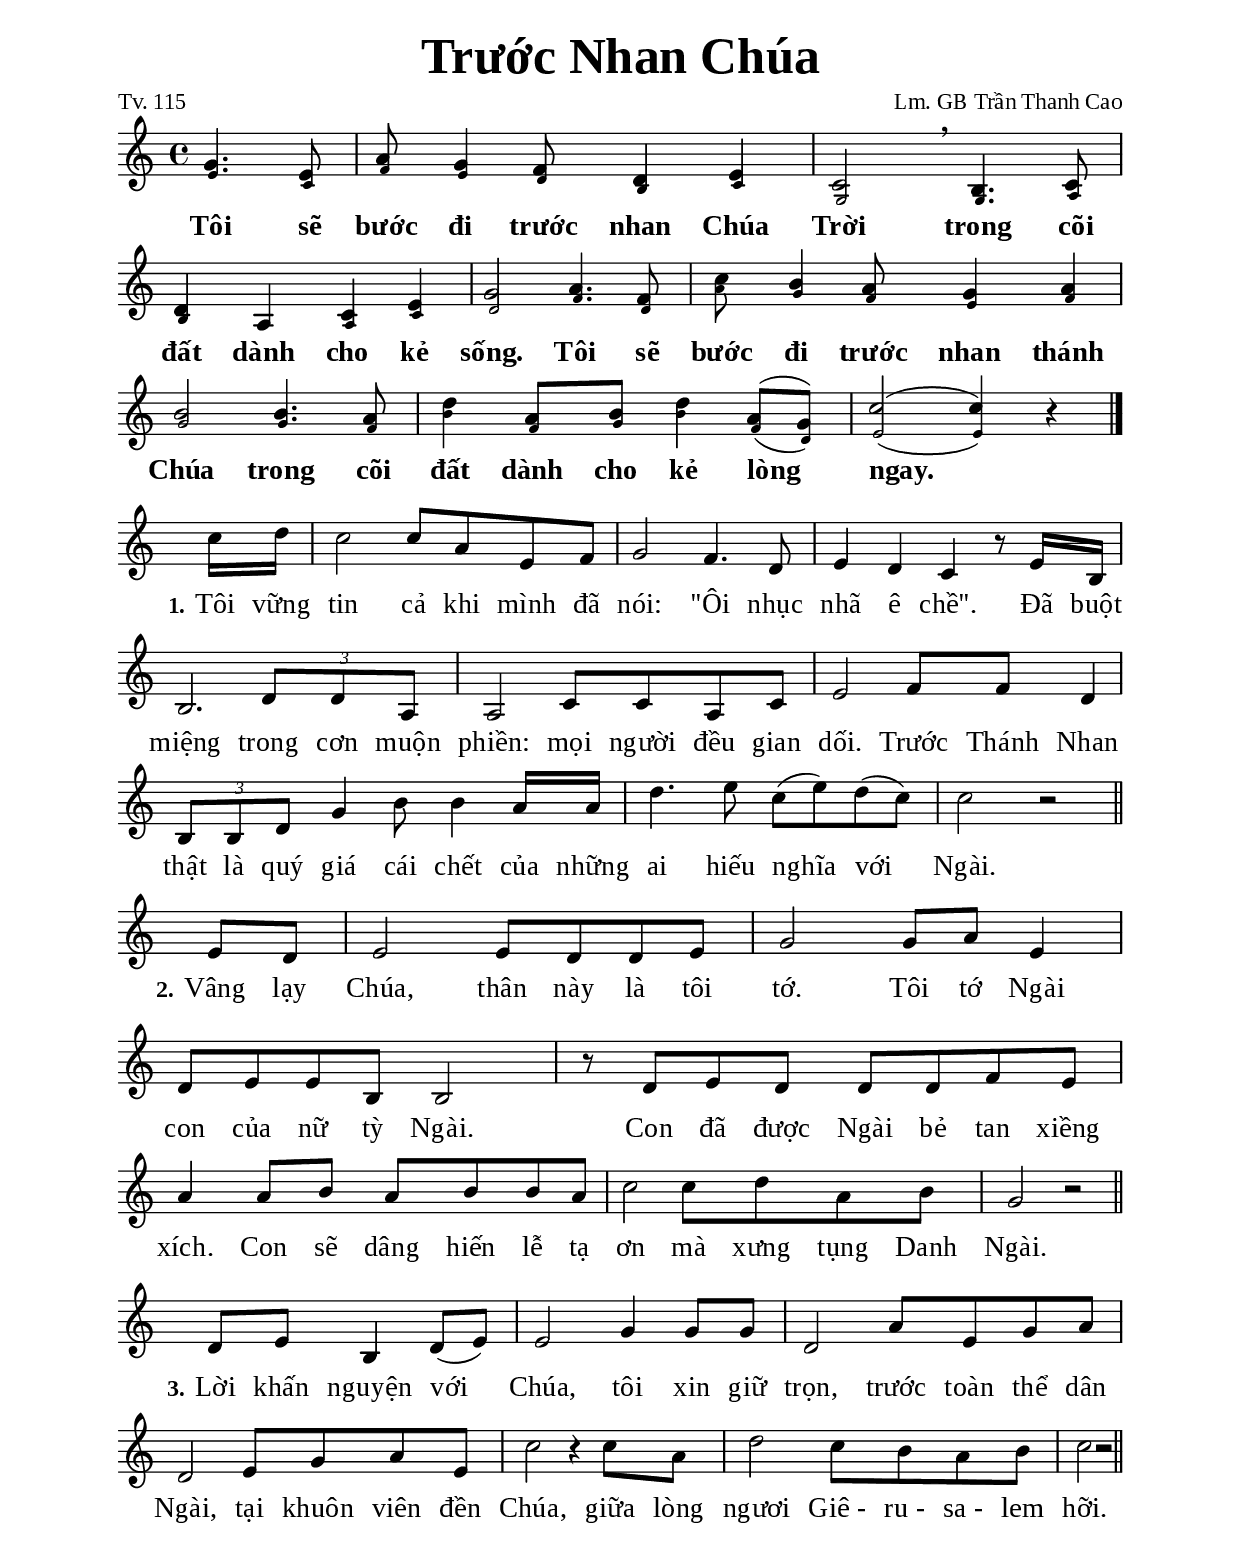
% Cài đặt chung
\version "2.22.1"
\include "english.ly"

\header {
  title = \markup { \fontsize #3 "Trước Nhan Chúa" }
  poet = "Tv. 115"
  composer = "Lm. GB Trần Thanh Cao"
  %arranger = " "
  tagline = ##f
}

% Nhạc điệp khúc
nhacDiepKhucSop = \relative c'' {
  \partial 2 g4. e8 |
  a g4 f8 d4 e |
  c2 \breathe b4. c8 |
  d4 a c e |
  g2 a4. f8 |
  c' b4 a8 g4 a |
  b2 b4. a8 |
  d4 a8 b d4 a8 _(g) |
  c2 ^(c4) r \bar "|."
}

nhacDiepKhucBas = \relative c' {
  \partial 2 e4. c8 |
  f e4 d8 b4 c |
  g2 g4. a8 |
  b4 a a c |
  d2 f4. d8 |
  a' g4 f8 e4 f |
  g2 g4. f8 |
  b4 f8 g b4 f8 ^(d) |
  e2 _(e4) r
}

% Nhạc phiên khúc
nhacPhienKhucMot = \relative c'' {
  \partial 8 c16 d |
  c2 c8 a e f |
  g2 f4. d8 |
  e4 d c r8 e16 b |
  b2. \tuplet 3/2 { d8 d a } |
  a2 c8 c a c |
  e2 f8 f d4 |
  \tuplet 3/2 { b8 b d } g4 b8 b4 a16 a |
  d4. e8 c (e) d (c) |
  c2 r \bar "||"
}

nhacPhienKhucHai = \relative c' {
  \partial 4 e8 d |
  e2 e8 d d e |
  g2 g8 a e4 |
  d8 e e b b2 |
  r8 d e d d d f e |
  a4 a8 b a b b a |
  c2 c8 d a b |
  g2 r \bar "||"
}

nhacPhienKhucBa = \relative c' {
  \partial 2. d8 e b4 d8 (e) |
  e2 g4 g8 g |
  d2 a'8 e g a |
  d,2 e8 g a e |
  c'2 r4 c8 a |
  d2 c8 b a b |
  c2 r \bar "||"
}

% Lời điệp khúc
loiDiepKhuc = \lyricmode {
  Tôi sẽ bước đi trước nhan Chúa Trời
  trong cõi đất dành cho kẻ sống.
  Tôi sẽ bước đi trước nhan thánh Chúa
  trong cõi đất dành cho kẻ lòng ngay.
}

% Lời phiên khúc
loiPhienKhucMot = \lyricmode {
  \set stanza = #"1."
  Tôi vững tin cả khi mình đã nói:
  ''Ôi nhục nhã ê chề''.
  Đã buột miệng trong cơn muộn phiền:
  mọi người đều gian dối.
  Trước Thánh Nhan thật là quý giá
  cái chết của những ai hiếu nghĩa với Ngài.
}

loiPhienKhucHai = \lyricmode {
  \set stanza = #"2."
  Vâng lạy Chúa, thân này là tôi tớ.
  Tôi tớ Ngài
  con của nữ tỳ Ngài.
  Con đã được Ngài bẻ tan xiềng xích.
  Con sẽ dâng hiến lễ tạ ơn mà xưng tụng Danh Ngài.
}

loiPhienKhucBa = \lyricmode {
  \set stanza = #"3."
  Lời khấn nguyện với Chúa, tôi xin giữ trọn,
  trước toàn thể dân Ngài, tại khuôn viên đền Chúa,
  giữa lòng ngươi "Giê -" "ru -" "sa -" lem hỡi.
}


% Dàn trang
\paper {
  #(set-paper-size "a4")
  top-margin = 20\mm
  bottom-margin = 10\mm
  left-margin = 20\mm
  right-margin = 20\mm
  indent = #0
  #(define fonts
    (make-pango-font-tree
      "Liberation Serif"
      "Liberation Serif"
      "Liberation Serif"
      (/ 20 20)))
  page-count = #1
  system-system-spacing = #'((basic-distance . 12)
                             (minimum-distance . 12.5)
                             (padding . 1))
  score-system-spacing = #'((basic-distance . 12)
                             (minimum-distance . 12.5)
                             (padding . 1))
}

% Thiết lập tông và nhịp
TongNhip = { \key c \major \time 4/4 }

% Đổi kích thước nốt cho bè phụ
notBePhu =
#(define-music-function (font-size music) (number? ly:music?)
   (for-some-music
     (lambda (m)
       (if (music-is-of-type? m 'rhythmic-event)
           (begin
             (set! (ly:music-property m 'tweaks)
                   (cons `(font-size . ,font-size)
                         (ly:music-property m 'tweaks)))
             #t)
           #f))
     music)
   music)

\score {
  \new ChoirStaff <<
    \new Staff = diepKhuc \with {
        \consists "Merge_rests_engraver"
        %\magnifyStaff #(magstep +1)
        printPartCombineTexts = ##f
      }
      <<
      \new Voice \TongNhip \partCombine 
        \nhacDiepKhucSop
        \notBePhu -3 { \nhacDiepKhucBas }
      \new NullVoice = nhacThamChieu \nhacDiepKhucSop
      \new Lyrics \with {
          \override VerticalAxisGroup.
            nonstaff-relatedstaff-spacing.padding = #1
          \override VerticalAxisGroup.
            nonstaff-unrelatedstaff-spacing.padding = #1
        }
        \lyricsto nhacThamChieu \loiDiepKhuc
      >>
  >>
  \layout {
    \override Lyrics.LyricText.font-series = #'bold
    \override Lyrics.LyricText.font-size = #+2
    \override Lyrics.LyricSpace.minimum-distance = #3
    \override Score.BarNumber.break-visibility = ##(#f #f #f)
    \override Score.SpacingSpanner.uniform-stretching = ##t
  }
}

\score {
  \new ChoirStaff <<
    \new Staff = phienKhuc \with {
        %\magnifyStaff #(magstep +1)
      }
      <<
      \new Voice = beSop {
        \key c \major \time 4/4 \nhacPhienKhucMot
      }
    >>
    \new Lyrics \with {
          \override VerticalAxisGroup.
            nonstaff-relatedstaff-spacing.padding = #1
          \override VerticalAxisGroup.
            nonstaff-unrelatedstaff-spacing.padding = #1
        }
        \lyricsto beSop \loiPhienKhucMot
  >>
  \layout {
    \override Staff.TimeSignature.transparent = ##t
    \override Lyrics.LyricText.font-size = #+2
    \override Lyrics.LyricSpace.minimum-distance = #1.6
    \override Score.BarNumber.break-visibility = ##(#f #f #f)
    \override Score.SpacingSpanner.uniform-stretching = ##t
  }
}

\score {
  \new ChoirStaff <<
    \new Staff = phienKhuc \with {
        %\magnifyStaff #(magstep +1)
      }
      <<
      \new Voice = beSop {
        \key c \major \time 4/4 \nhacPhienKhucHai
      }
    >>
    \new Lyrics \with {
          \override VerticalAxisGroup.
            nonstaff-relatedstaff-spacing.padding = #1.2
          \override VerticalAxisGroup.
            nonstaff-unrelatedstaff-spacing.padding = #1
        }
        \lyricsto beSop \loiPhienKhucHai
  >>
  \layout {
    \override Staff.TimeSignature.transparent = ##t
    \override Lyrics.LyricText.font-size = #+2
    \override Lyrics.LyricSpace.minimum-distance = #2.5
    \override Score.BarNumber.break-visibility = ##(#f #f #f)
    \override Score.SpacingSpanner.uniform-stretching = ##t
  }
}

\score {
  \new ChoirStaff <<
    \new Staff = phienKhuc \with {
        %\magnifyStaff #(magstep +1)
      }
      <<
      \new Voice = beSop {
        \key c \major \time 4/4 \nhacPhienKhucBa
      }
    >>
    \new Lyrics \with {
          \override VerticalAxisGroup.
            nonstaff-relatedstaff-spacing.padding = #1.2
          \override VerticalAxisGroup.
            nonstaff-unrelatedstaff-spacing.padding = #1
        }
        \lyricsto beSop \loiPhienKhucBa
  >>
  \layout {
    \override Staff.TimeSignature.transparent = ##t
    \override Lyrics.LyricText.font-size = #+2
    \override Lyrics.LyricSpace.minimum-distance = #1.7
    \override Score.BarNumber.break-visibility = ##(#f #f #f)
    \override Score.SpacingSpanner.uniform-stretching = ##t
  }
}
